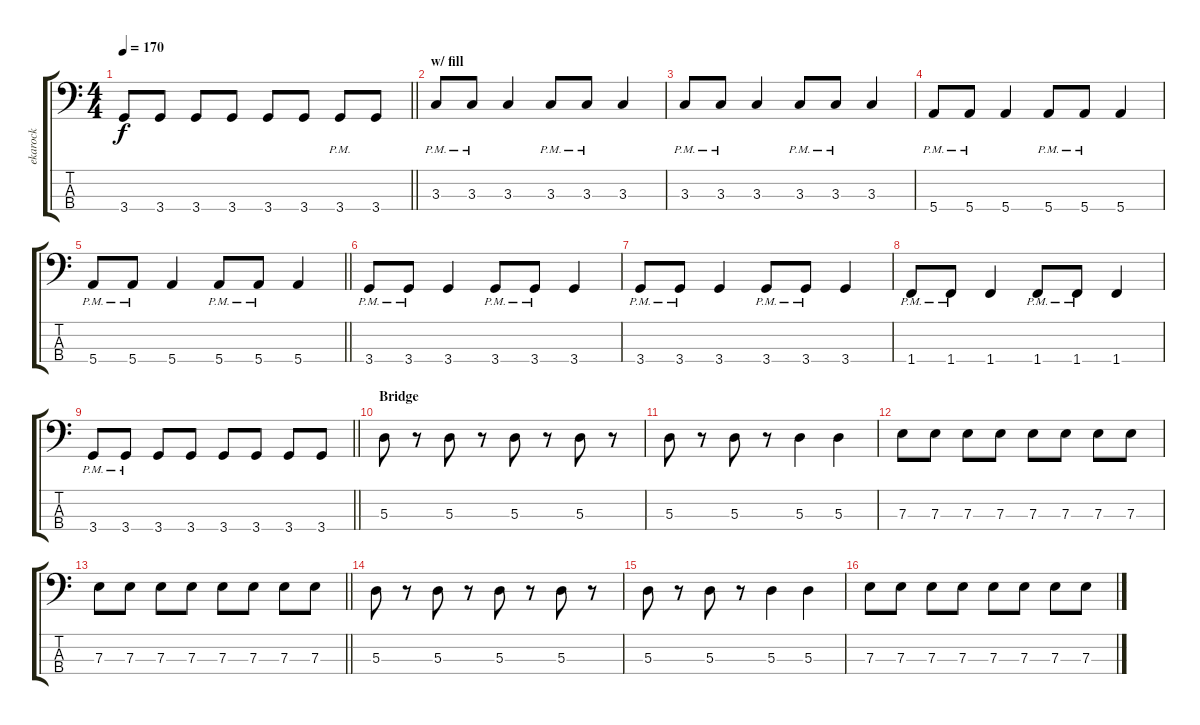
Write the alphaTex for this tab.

\track ("ekarock" "ekarock") {instrument electricbassfinger}
\staff {score tabs}
\tuning (G2 D2 A1 E1) {hide}
\ts (4 4)
\tempo 170
\clef f4
\barLineRight lightlight
\ks c
3.4.8{dy f} 3.4.8 3.4.8 3.4.8 3.4.8 3.4.8 3.4{pm}.8 3.4.8 |
\section ("" "w/ fill")
3.3{pm}.8 3.3{pm}.8 3.3.4 3.3{pm}.8 3.3{pm}.8 3.3.4 |
3.3{pm}.8 3.3{pm}.8 3.3.4 3.3{pm}.8 3.3{pm}.8 3.3.4 |
5.4{pm}.8 5.4{pm}.8 5.4.4 5.4{pm}.8 5.4{pm}.8 5.4.4 |
\barLineRight lightlight
5.4{pm}.8 5.4{pm}.8 5.4.4 5.4{pm}.8 5.4{pm}.8 5.4.4 |
3.4{pm}.8 3.4{pm}.8 3.4.4 3.4{pm}.8 3.4{pm}.8 3.4.4 |
3.4{pm}.8 3.4{pm}.8 3.4.4 3.4{pm}.8 3.4{pm}.8 3.4.4 |
1.4{pm}.8 1.4{pm}.8 1.4.4 1.4{pm}.8 1.4{pm}.8 1.4.4 |
\barLineRight lightlight
3.4{pm}.8 3.4{pm}.8 3.4.8 3.4.8 3.4.8 3.4.8 3.4.8 3.4.8 |
\section ("" "Bridge")
5.3.8 r.8 5.3.8 r.8 5.3.8 r.8 5.3.8 r.8 |
5.3.8 r.8 5.3.8 r.8 5.3.4 5.3.4 |
7.3.8 7.3.8 7.3.8 7.3.8 7.3.8 7.3.8 7.3.8 7.3.8 |
\barLineRight lightlight
7.3.8 7.3.8 7.3.8 7.3.8 7.3.8 7.3.8 7.3.8 7.3.8 |
5.3.8 r.8 5.3.8 r.8 5.3.8 r.8 5.3.8 r.8 |
5.3.8 r.8 5.3.8 r.8 5.3.4 5.3.4 |
7.3.8 7.3.8 7.3.8 7.3.8 7.3.8 7.3.8 7.3.8 7.3.8
